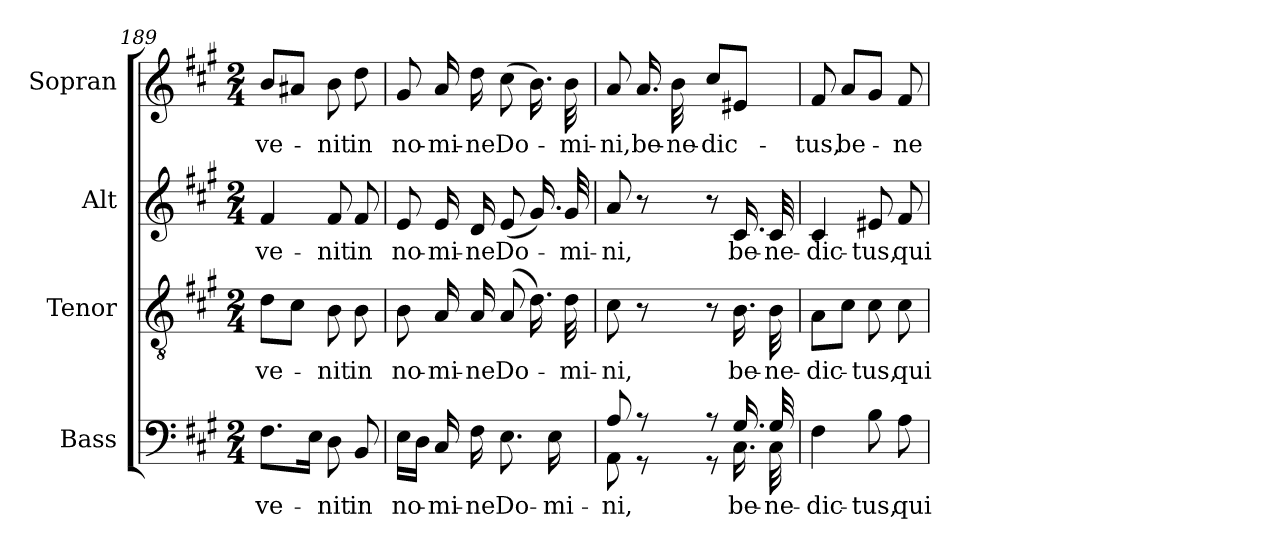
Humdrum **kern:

**kern	**text	**kern	**text	**kern	**text	**kern	**text
*part4	*part4	*part3	*part3	*part2	*part2	*part1	*part1
*staff4	*staff4	*staff3	*staff3	*staff2	*staff2	*staff1	*staff1
*I"Bass	*	*I"Tenor	*	*I"Alt	*	*I"Sopran	*
*I'B.	*	*I'T.	*	*I'A.	*	*I'S.	*
!!LO:LB:g=z
*clefF4	*	*clefGv2	*	*clefG2	*	*clefG2	*
*k[f#c#g#]	*	*k[f#c#g#]	*	*k[f#c#g#]	*	*k[f#c#g#]	*
*A:	*	*A:	*	*A:	*	*A:	*
*M2/4	*	*M2/4	*	*M2/4	*	*M2/4	*
=189	=189	=189	=189	=189	=189	=189	=189
!	!LO:LY:b	!	!LO:LY:b	!	!LO:LY:b	!	!LO:LY:b
8.F#\L	ve-	8d\L	ve-	4f#/	ve-	8b/L	ve-
.	.	8c#\J	.	.	.	8a#X/J	.
16E\Jk	.	.	.	.	.	.	.
!	!LO:LY:b	!	!LO:LY:b	!	!LO:LY:b	!	!LO:LY:b
8D\	-nit	8B\	-nit	8f#/	-nit	8b\	-nit
!	!LO:LY:b	!	!LO:LY:b	!	!LO:LY:b	!	!LO:LY:b
8BB/	in	8B\	in	8f#/	in	8dd\	in
=190	=190	=190	=190	=190	=190	=190	=190
!	!LO:LY:b	!	!LO:LY:b	!	!LO:LY:b	!	!LO:LY:b
16E\LL	no-	8B\	no-	8e/	no-	8g#/	no-
16D\JJ	.	.	.	.	.	.	.
!	!LO:LY:b	!	!LO:LY:b	!	!LO:LY:b	!	!LO:LY:b
16C#/	-mi-	16A/	-mi-	16e/	-mi-	16a/	-mi-
!	!LO:LY:b	!	!LO:LY:b	!	!LO:LY:b	!	!LO:LY:b
16F#\	-ne	16A/	-ne	16d/	-ne	16dd\	-ne
!	!LO:LY:b	!	!LO:LY:b	!	!LO:LY:b	!	!LO:LY:b
8.E\	Do-	(8A/	Do-	(<8e/	Do-	(>8cc#\	Do-
.	.	16.d\)	.	16.g#/)	.	16.b\)	.
!	!LO:LY:b	!	!	!	!	!	!
16E\	-mi-	.	.	.	.	.	.
!	!	!	!LO:LY:b	!	!LO:LY:b	!	!LO:LY:b
.	.	32d\	-mi-	32g#/	-mi-	32b\	-mi-
=191	=191	=191	=191	=191	=191	=191	=191
!	!LO:LY:b	!	!LO:LY:b	!	!LO:LY:b	!	!LO:LY:b
*^	*	*	*	*	*	*	*
8A/	8AA\	-ni,	8c#\	-ni,	8a/	-ni,	8a/	-ni,
!	!	!	!	!	!	!	!	!LO:LY:b
8r	8r	.	8r	.	8r	.	16.a/	be-
!	!	!	!	!	!	!	!	!LO:LY:b
.	.	.	.	.	.	.	32b\	-ne-
!	!	!	!	!	!	!	!	!LO:LY:b
8r	8r	.	8r	.	8r	.	8cc#/L	-dic-
!	!	!LO:LY:b	!	!LO:LY:b	!	!LO:LY:b	!	!
16.G#/	16.C#\	be-	16.B\	be-	16.c#/	be-	8e#X/J	.
!	!	!LO:LY:b	!	!LO:LY:b	!	!LO:LY:b	!	!
32G#/	32C#\	-ne-	32B\	-ne-	32c#/	-ne-	.	.
=192	=192	=192	=192	=192	=192	=192	=192	=192
!	!	!LO:LY:b	!	!LO:LY:b	!	!LO:LY:b	!	!LO:LY:b
*v	*v	*	*	*	*	*	*	*
4F#\	-dic-	8A\L	-dic-	4c#/	-dic-	8f#/	-tus,
!	!	!	!	!	!	!	!LO:LY:b
.	.	8c#\J	.	.	.	8a/L	be-
!	!LO:LY:b	!	!LO:LY:b	!	!LO:LY:b	!	!
8B\	-tus,	8c#\	-tus,	8e#X/	-tus,	8g#/J	.
!	!LO:LY:b	!	!LO:LY:b	!	!LO:LY:b	!	!LO:LY:b
8A\	qui	8c#\	qui	8f#/	qui	8f#/	-ne-
=	=	=	=	=	=	=	=
*-	*-	*-	*-	*-	*-	*-	*-
